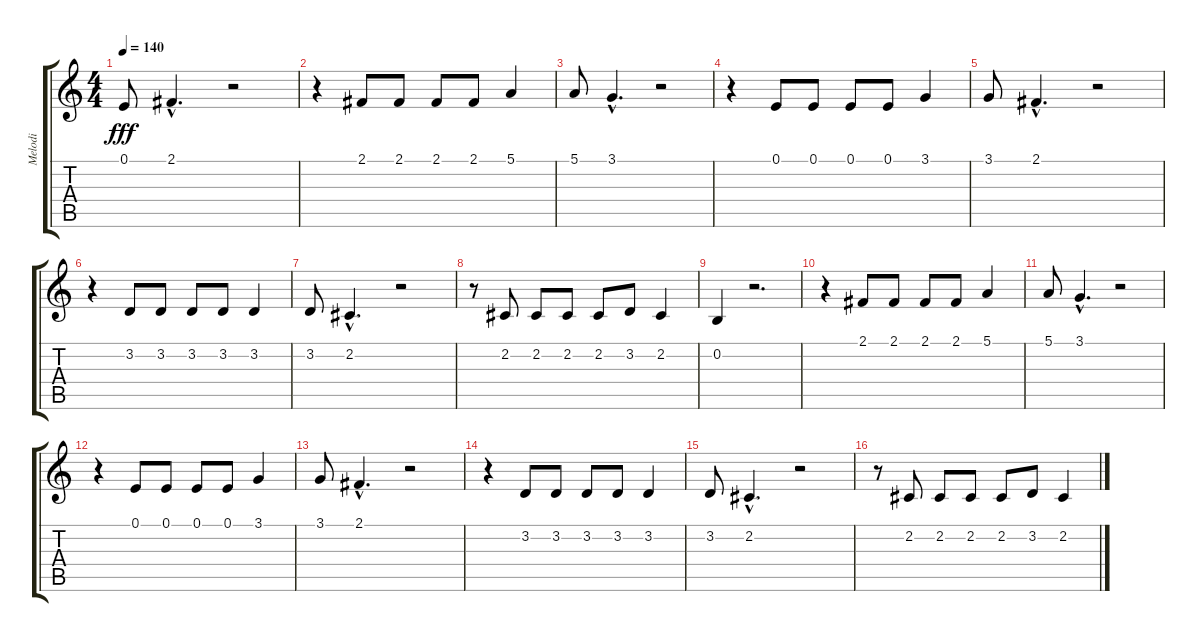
\track ("Melodi" "Melodi") {instrument acousticgrandpiano}
\staff {score tabs}
\tuning (E4 B3 G3 D3 A2 E2) {hide}
\ts (4 4)
\tempo 140
\clef g2
\ks c
0.1.8{dy fff} 2.1{hac}.4{d} r.2 |
r.4 2.1.8 2.1.8 2.1.8 2.1.8 5.1.4 |
5.1.8 3.1{hac}.4{d} r.2 |
r.4 0.1.8 0.1.8 0.1.8 0.1.8 3.1.4 |
3.1.8 2.1{hac}.4{d} r.2 |
r.4 3.2.8 3.2.8 3.2.8 3.2.8 3.2.4 |
3.2.8 2.2{hac}.4{d} r.2 |
r.8 2.2.8 2.2.8 2.2.8 2.2.8 3.2.8 2.2.4 |
0.2.4 r.2{d} |
r.4 2.1.8 2.1.8 2.1.8 2.1.8 5.1.4 |
5.1.8 3.1{hac}.4{d} r.2 |
r.4 0.1.8 0.1.8 0.1.8 0.1.8 3.1.4 |
3.1.8 2.1{hac}.4{d} r.2 |
r.4 3.2.8 3.2.8 3.2.8 3.2.8 3.2.4 |
3.2.8 2.2{hac}.4{d} r.2 |
r.8 2.2.8 2.2.8 2.2.8 2.2.8 3.2.8 2.2.4
